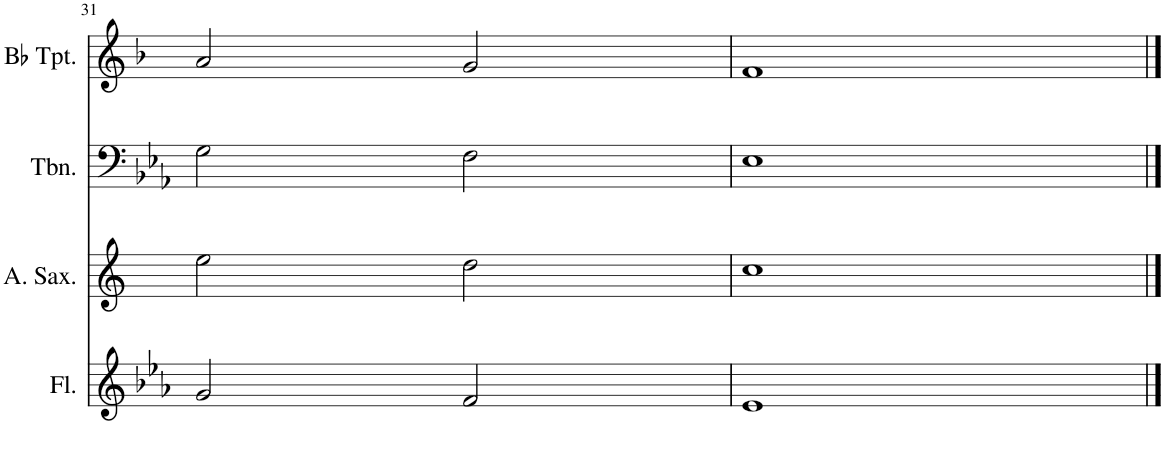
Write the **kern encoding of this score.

**kern	**kern	**kern	**kern
*part4	*part3	*part2	*part1
*staff4	*staff3	*staff2	*staff1
*I"Flute	*I"Alto Saxophone	*I"Trombone	*I"Bb Trumpet
*I'Fl.	*I'A. Sax.	*I'Tbn.	*I'Bb Tpt.
!!LO:PB:g=z
*clefG2	*clefG2	*clefF4	*clefG2
*	*Trd5c9	*	*Trd1c2
*k[b-e-a-]	*k[]	*k[b-e-a-]	*k[b-]
*M4/4	*M4/4	*M4/4	*M4/4
=31	=31	=31	=31
2g/	2ee\	2G\	2a/
2f/	2dd\	2F\	2g/
=32	=32	=32	=32
1e-	1cc	1E-	1f
==	==	==	==
*-	*-	*-	*-
